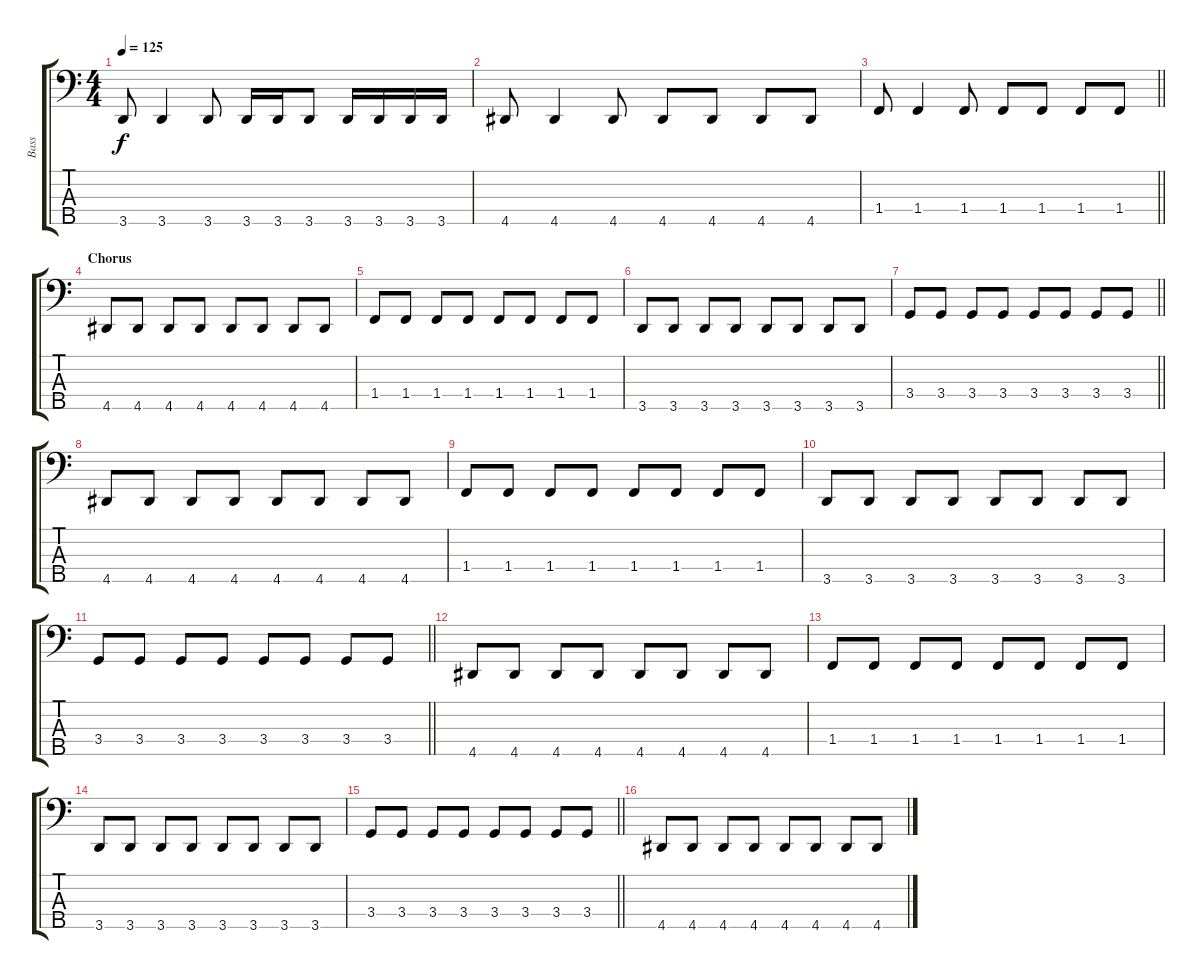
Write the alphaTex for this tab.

\track ("Bass" "Bass") {instrument electricbassfinger}
\staff {score tabs}
\tuning (G2 D2 A1 E1 B0) {hide}
\ts (4 4)
\tempo 125
\clef f4
\ks c
3.5.8{dy f} 3.5.4 3.5.8 3.5.16 3.5.16 3.5.8 3.5.16 3.5.16 3.5.16 3.5.16 |
4.5.8 4.5.4 4.5.8 4.5.8 4.5.8 4.5.8 4.5.8 |
\barLineRight lightlight
1.4.8 1.4.4 1.4.8 1.4.8 1.4.8 1.4.8 1.4.8 |
\section ("" "Chorus ")
4.5.8 4.5.8 4.5.8 4.5.8 4.5.8 4.5.8 4.5.8 4.5.8 |
1.4.8 1.4.8 1.4.8 1.4.8 1.4.8 1.4.8 1.4.8 1.4.8 |
3.5.8 3.5.8 3.5.8 3.5.8 3.5.8 3.5.8 3.5.8 3.5.8 |
\barLineRight lightlight
3.4.8 3.4.8 3.4.8 3.4.8 3.4.8 3.4.8 3.4.8 3.4.8 |
4.5.8 4.5.8 4.5.8 4.5.8 4.5.8 4.5.8 4.5.8 4.5.8 |
1.4.8 1.4.8 1.4.8 1.4.8 1.4.8 1.4.8 1.4.8 1.4.8 |
3.5.8 3.5.8 3.5.8 3.5.8 3.5.8 3.5.8 3.5.8 3.5.8 |
\barLineRight lightlight
3.4.8 3.4.8 3.4.8 3.4.8 3.4.8 3.4.8 3.4.8 3.4.8 |
4.5.8 4.5.8 4.5.8 4.5.8 4.5.8 4.5.8 4.5.8 4.5.8 |
1.4.8 1.4.8 1.4.8 1.4.8 1.4.8 1.4.8 1.4.8 1.4.8 |
3.5.8 3.5.8 3.5.8 3.5.8 3.5.8 3.5.8 3.5.8 3.5.8 |
\barLineRight lightlight
3.4.8 3.4.8 3.4.8 3.4.8 3.4.8 3.4.8 3.4.8 3.4.8 |
4.5.8 4.5.8 4.5.8 4.5.8 4.5.8 4.5.8 4.5.8 4.5.8
